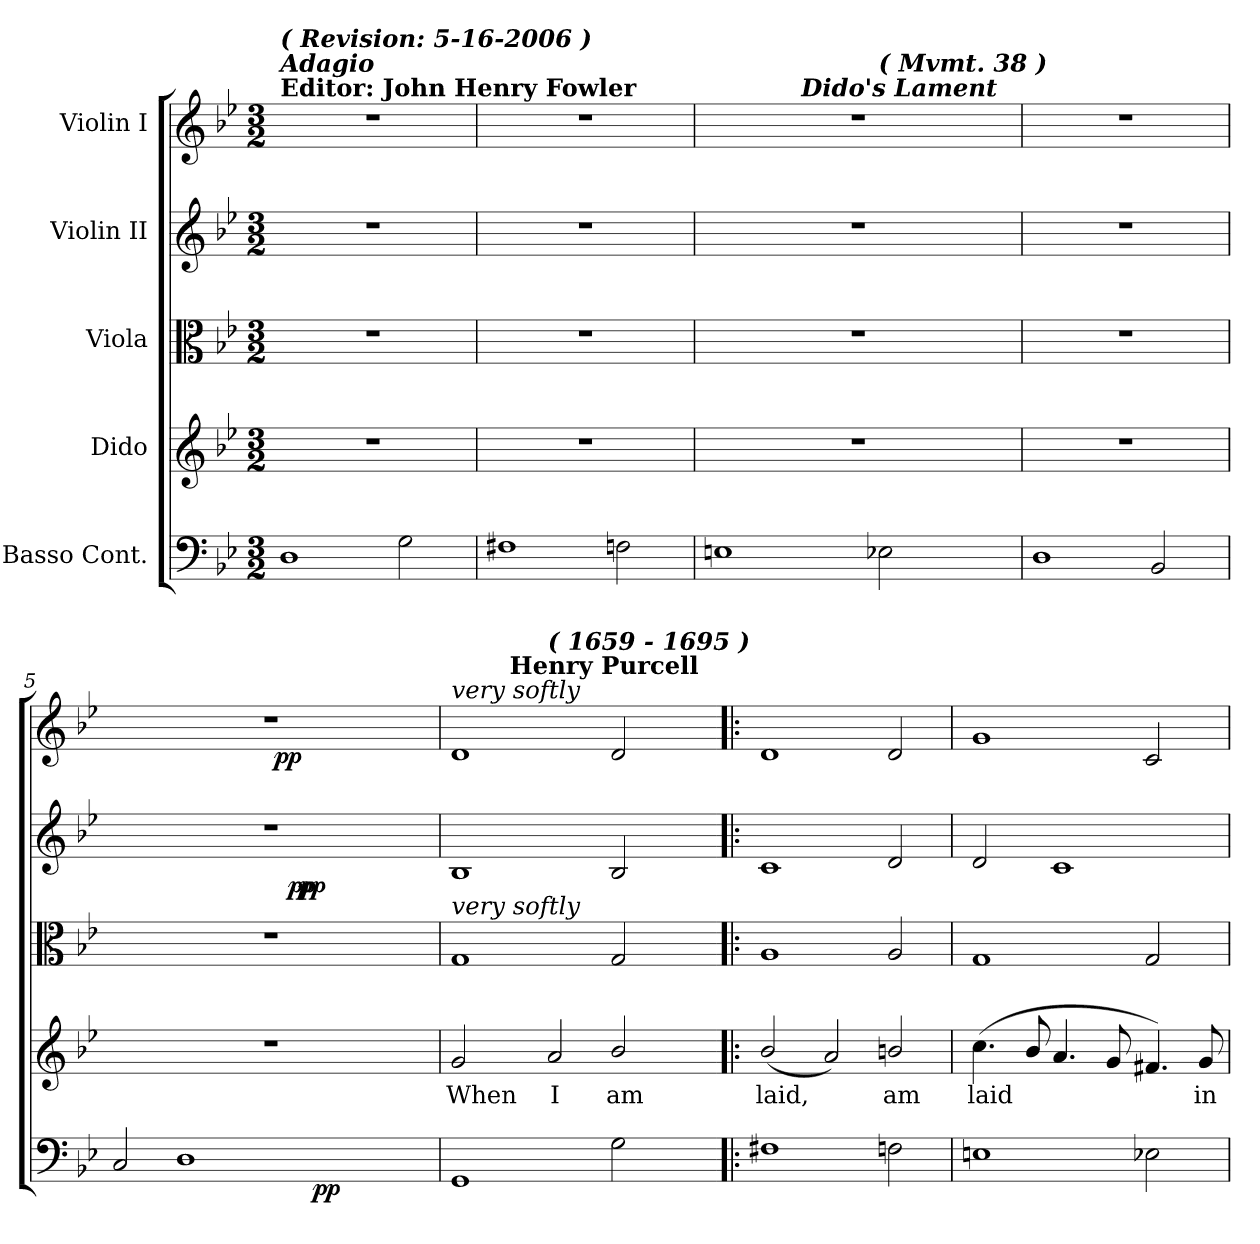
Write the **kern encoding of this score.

**kern	**dynam	**kern	**text	**kern	**kern	**dynam	**kern	**dynam
*part5	*part5	*part4	*part4	*part3	*part2	*part2	*part1	*part1
*staff5	*staff5	*staff4	*staff4	*staff3	*staff2	*staff2	*staff1	*staff1
*I"Basso Cont.	*	*I"Dido	*	*I"Viola	*I"Violin II	*	*I"Violin I	*
!!LO:PB:g=z
*clefF4	*	*clefG2	*	*clefC3	*clefG2	*	*clefG2	*
*k[b-e-]	*	*k[b-e-]	*	*k[b-e-]	*k[b-e-]	*	*k[b-e-]	*
*B-:	*	*B-:	*	*B-:	*B-:	*	*B-:	*
*M3/2	*	*M3/2	*	*M3/2	*M3/2	*	*M3/2	*
*MM180	*	*MM180	*	*MM180	*MM180	*	*MM180	*
=1	=1	=1	=1	=1	=1	=1	=1	=1
!	!	!	!	!	!	!	!LO:TX:a:B:t=Editor&colon; John Henry Fowler	!
!	!	!	!	!	!	!	!LO:TX:a:Bi:t=Adagio	!
!	!	!	!	!	!	!	!LO:TX:a:Bi:t=( Revision&colon;  5-16-2006 )	!
!	!	!LO:N:vis=1	!	!LO:N:vis=1	!LO:N:vis=1	!	!LO:N:vis=1	!
1Di	.	1.r	.	1.r	1.r	.	1.r	.
2Gi\	.	.	.	.	.	.	.	.
=2	=2	=2	=2	=2	=2	=2	=2	=2
!	!	!LO:N:vis=1	!	!LO:N:vis=1	!LO:N:vis=1	!	!LO:N:vis=1	!
1F#Xi	.	1.r	.	1.r	1.r	.	1.r	.
2Fni\	.	.	.	.	.	.	.	.
=3	=3	=3	=3	=3	=3	=3	=3	=3
!	!	!	!	!	!	!	!LO:TX:a:Bi:t=Dido and Aeneas	!
!	!	!LO:N:vis=1	!	!LO:N:vis=1	!LO:N:vis=1	!	!LO:N:vis=1	!
*	*	*	*	*	*	*	*^	*
*	*	*	*	*	*	*	*	*^	*
1Eni	.	1.r	.	1.r	1.r	.	1.r	2ryy	1ryy	.
.	.	.	.	.	.	.	.	128ryy	.	.
.	.	.	.	.	.	.	.	512.ryy	.	.
!	!	!	!	!	!	!	!	!LO:TX:a:Bi:t=Dido's Lament	!	!
.	.	.	.	.	.	.	.	2ryy	.	.
!	!	!	!	!	!	!	!	!	!LO:TX:a:Bi:t=( Mvmt. 38 )	!
2E-Xi\	.	.	.	.	.	.	.	.	2ryy	.
.	.	.	.	.	.	.	.	4ryy	.	.
.	.	.	.	.	.	.	.	8ryy	.	.
.	.	.	.	.	.	.	.	16ryy	.	.
.	.	.	.	.	.	.	.	32ryy	.	.
.	.	.	.	.	.	.	.	64ryy	.	.
.	.	.	.	.	.	.	.	256ryy	.	.
.	.	.	.	.	.	.	.	1024ryy	.	.
=4	=4	=4	=4	=4	=4	=4	=4	=4	=4	=4
!	!	!LO:N:vis=1	!	!LO:N:vis=1	!LO:N:vis=1	!	!LO:N:vis=1	!	!	!
*	*	*	*	*	*	*	*v	*v	*v	*
1Di	.	1.r	.	1.r	1.r	.	1.r	.
2BB-i/	.	.	.	.	.	.	.	.
=5	=5	=5	=5	=5	=5	=5	=5	=5
!	!	!LO:N:vis=1	!	!LO:N:vis=1	!LO:N:vis=1	!	!LO:N:vis=1	!
*^	*	*	*	*	*^	*	*^	*
*	*	*	*	*	*	*	*^	*	*	*	*
2Ci/	1ryy	.	1.r	.	1.r	1.r	2ryy	1ryy	.	1.r	2ryy	.
1Di	.	.	.	.	.	.	4ryy	.	.	.	4ryy	.
.	.	.	.	.	.	.	8ryy	.	.	.	8ryy	.
.	.	.	.	.	.	.	16ryy	.	.	.	16ryy	.
.	.	.	.	.	.	.	32...ryy	.	.	.	64ryy	.
.	.	.	.	.	.	.	.	.	.	.	512ryy	.
.	.	.	.	.	.	.	.	.	.	.	2ryy	pp
.	.	.	.	.	.	.	2ryy	.	pp	.	.	.
.	32..ryy	.	.	.	.	.	.	128ryy	.	.	.	.
.	.	.	.	.	.	.	.	512.ryy	.	.	.	.
.	.	.	.	.	.	.	.	4ryy	pp	.	.	.
.	4ryy	pp	.	.	.	.	.	.	.	.	.	.
.	.	.	.	.	.	.	.	8ryy	.	.	.	.
.	8ryy	.	.	.	.	.	.	.	.	.	.	.
.	.	.	.	.	.	.	.	16ryy	.	.	.	.
.	16ryy	.	.	.	.	.	.	.	.	.	.	.
.	.	.	.	.	.	.	.	32ryy	.	.	.	.
.	.	.	.	.	.	.	.	.	.	.	32ryy	.
.	.	.	.	.	.	.	.	64ryy	.	.	.	.
.	.	.	.	.	.	.	.	.	.	.	128..ryy	.
.	128ryy	.	.	.	.	.	.	.	.	.	.	.
.	.	.	.	.	.	.	.	256ryy	.	.	.	.
.	.	.	.	.	.	.	256ryy	.	.	.	.	.
.	.	.	.	.	.	.	.	1024ryy	.	.	.	.
*	*	*	*	*	*	*v	*v	*v	*	*	*	*
*v	*v	*	*	*	*	*	*	*v	*v	*
=6	=6	=6	=6	=6	=6	=6	=6	=6
*^	*	*	*	*	*^	*	*^	*
*	*	*	*	*	*	*	*^	*	*	*	*
!	!	!	!	!	!	!	!	!	!	!LO:TX:a:i:t=very softly	!	!
!	!	!	!	!	!	!LO:TX:a:i:t=very softly	!	!	!	!	!	!
!	!	!	!	!	!LO:TX:a:i:t=very softly	!	!	!	!	!	!	!
!LO:TX:a:i:t=very softly	!	!	!	!	!	!	!	!	!	!	!	!
!	!	!	!	!LO:LY:b:color=#000000	!	!	!	!	!	!	!	!
*v	*v	*	*	*	*	*v	*v	*v	*	*	*^	*
1GGi	.	2gi/	When	1Gi	1B-i	.	1di	4ryy	2ryy	.
.	.	.	.	.	.	.	.	32ryy	.	.
.	.	.	.	.	.	.	.	256..ryy	.	.
!	!	!	!	!	!	!	!	!LO:TX:a:B:t=Henry Purcell	!	!
.	.	.	.	.	.	.	.	1ryy	.	.
!	!	!	!	!	!	!	!	!	!LO:TX:a:Bi:t=( 1659 - 1695 )	!
!	!	!	!LO:LY:b:color=#000000	!	!	!	!	!	!	!
.	.	2ai/	I	.	.	.	.	.	1ryy	.
!	!	!	!LO:LY:b:color=#000000	!	!	!	!	!	!	!
2Gi\	.	2b-i/	am	2Gi/	2B-i/	.	2di/	.	.	.
.	.	.	.	.	.	.	.	8ryy	.	.
.	.	.	.	.	.	.	.	16ryy	.	.
.	.	.	.	.	.	.	.	64ryy	.	.
.	.	.	.	.	.	.	.	128ryy	.	.
.	.	.	.	.	.	.	.	1024ryy	.	.
*	*	*	*	*	*	*	*v	*v	*v	*
!!LO:LB:g=z
=7!|:	=7!|:	=7!|:	=7!|:	=7!|:	=7!|:	=7!|:	=7!|:	=7!|:
*	*	*	*	*	*	*	*^	*
*	*	*	*	*	*	*	*	*^	*
!	!	!	!LO:LY:b:color=#000000	!	!	!	!	!	!	!
*	*	*	*	*	*	*	*v	*v	*v	*
1F#Xi	.	(2b-i/	laid,	1Ai	1ci	.	1di	.
.	.	2ai/)	.	.	.	.	.	.
!	!	!	!LO:LY:b:color=#000000	!	!	!	!	!
2Fni\	.	2bni/	am	2Ai/	2di/	.	2di/	.
=8	=8	=8	=8	=8	=8	=8	=8	=8
!	!	!	!LO:LY:b:color=#000000	!	!	!	!	!
1Eni	.	(4.cci\	laid	1Gi	2di/	.	1gi	.
.	.	8b-i/	.	.	.	.	.	.
.	.	4.ai/	.	.	1ci	.	.	.
.	.	8gi/	.	.	.	.	.	.
2E-Xi\	.	4.f#Xi/)	.	2Gi/	.	.	2ci/	.
!	!	!	!LO:LY:b:color=#000000	!	!	!	!	!
.	.	8gi/	in	.	.	.	.	.
=	=	=	=	=	=	=	=	=
*-	*-	*-	*-	*-	*-	*-	*-	*-
